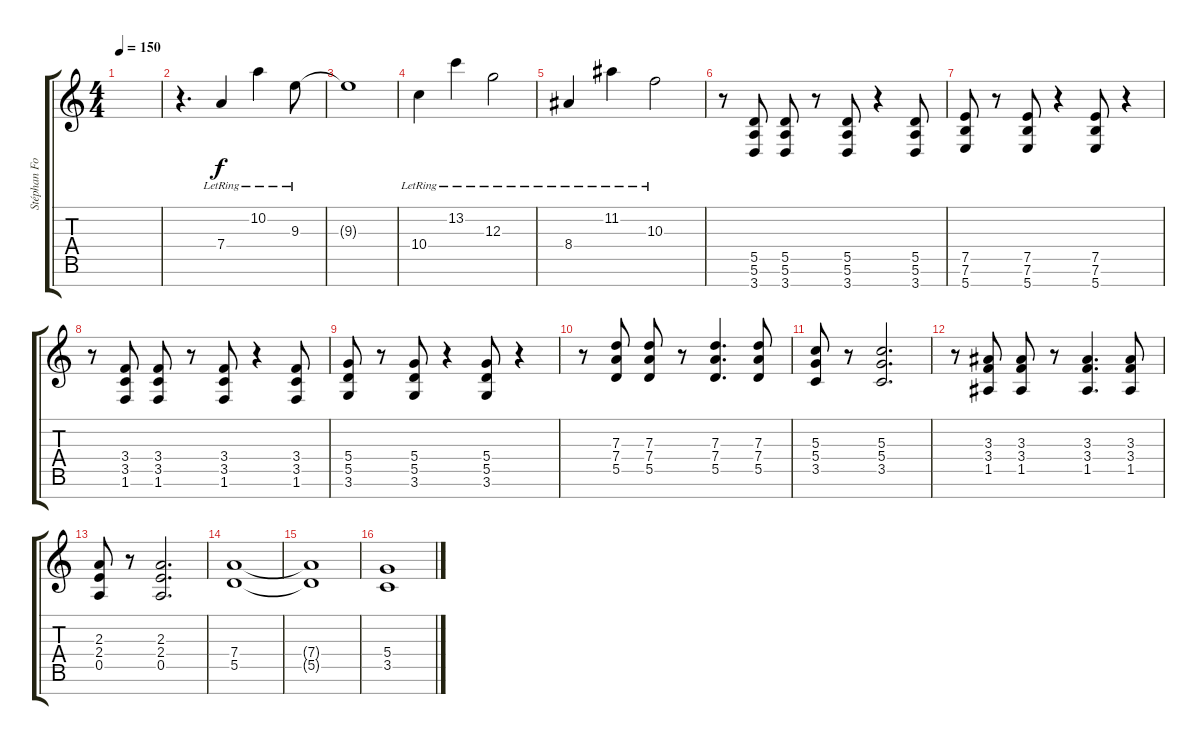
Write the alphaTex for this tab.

\track ("Stéphan Forté - Guitar 7 strings " "Stéphan Fo") {instrument distortionguitar}
\staff {score tabs}
\tuning (E4 B3 G3 D3 A2 E2 B1) {hide}
\ts (4 4)
\tempo 150
\clef g2
\ks c
|
r.4{d} 7.4{lr}.4 10.2{lr}.4 9.3{lr}.8 |
9.3{t}.1 |
10.4{lr}.4 13.2{lr}.4 12.3{lr}.2 |
8.4{lr}.4 11.2{lr}.4 10.3{lr}.2 |
r.8{instrument distortionguitar} (5.5 5.6 3.7).8 (5.5 5.6 3.7).8 r.8 (5.5 5.6 3.7).8 r.4 (5.5 5.6 3.7).8 |
(7.5 7.6 5.7).8 r.8 (7.5 7.6 5.7).8 r.4 (7.5 7.6 5.7).8 r.4 |
r.8 (3.4 3.5 1.6).8 (3.4 3.5 1.6).8 r.8 (3.4 3.5 1.6).8 r.4 (3.4 3.5 1.6).8 |
(5.4 5.5 3.6).8 r.8 (5.4 5.5 3.6).8 r.4 (5.4 5.5 3.6).8 r.4 |
r.8 (7.3 7.4 5.5).8 (7.3 7.4 5.5).8 r.8 (7.3 7.4 5.5).4{d} (7.3 7.4 5.5).8 |
(5.3 5.4 3.5).8 r.8 (5.3 5.4 3.5).2{d} |
r.8 (3.3 3.4 1.5).8 (3.3 3.4 1.5).8 r.8 (3.3 3.4 1.5).4{d} (3.3 3.4 1.5).8 |
(2.3 2.4 0.5).8 r.8 (2.3 2.4 0.5).2{d} |
(7.4 5.5).1 |
(7.4{t} 5.5{t}).1 |
(5.4 3.5).1
